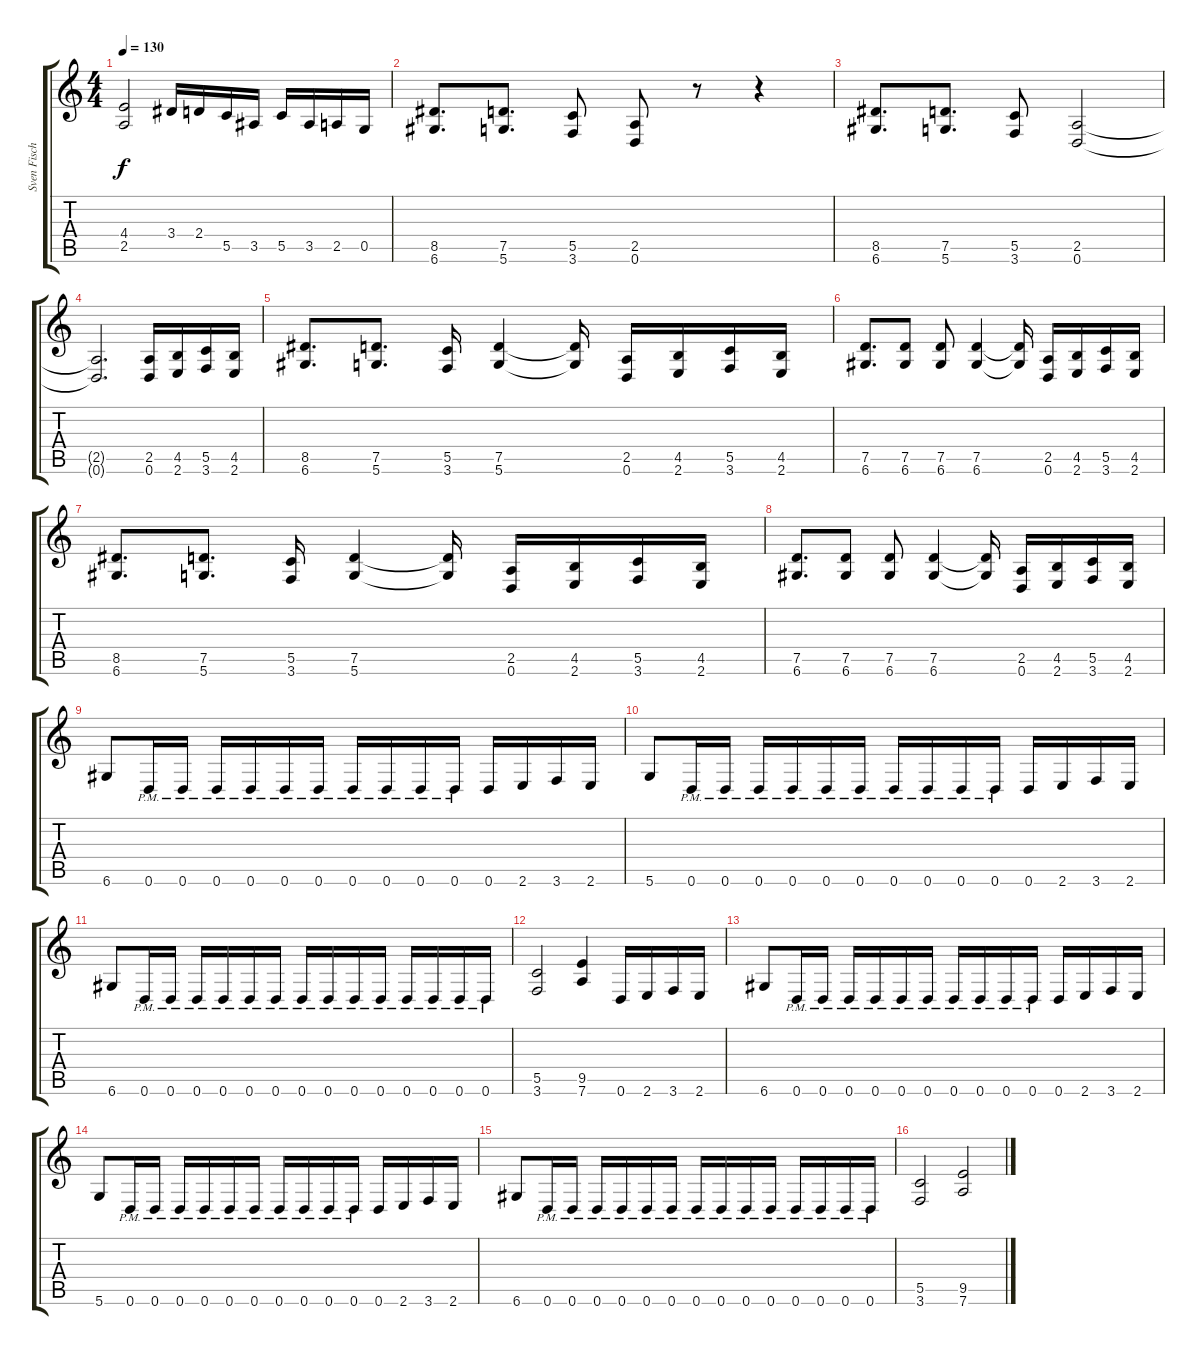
\track ("Sven Fischer" "Sven Fisch") {instrument distortionguitar}
\staff {score tabs}
\tuning (D4 A3 F3 C3 G2 D2) {hide}
\ts (4 4)
\tempo 130
\clef g2
\ks c
(4.4 2.5).2{dy f} 3.4.16 2.4.16 5.5.16 3.5.16 5.5.16 3.5.16 2.5.16 0.5.16 |
(8.5 6.6).8{d} (7.5 5.6).8{d} (5.5 3.6).8 (2.5 0.6).8 r.8 r.4 |
(8.5 6.6).8{d} (7.5 5.6).8{d} (5.5 3.6).8 (2.5 0.6).2 |
(2.5{t} 0.6{t}).2{d} (2.5 0.6).16 (4.5 2.6).16 (5.5 3.6).16 (4.5 2.6).16 |
(8.5 6.6).8{d} (7.5 5.6).8{d} (5.5 3.6).16 (7.5 5.6).4 (7.5{t} 5.6{t}).16 (2.5 0.6).16 (4.5 2.6).16 (5.5 3.6).16 (4.5 2.6).16 |
(7.5 6.6).8{d} (7.5 6.6).8 (7.5 6.6).8 (7.5 6.6).4 (7.5{t} 6.6{t}).16 (2.5 0.6).16 (4.5 2.6).16 (5.5 3.6).16 (4.5 2.6).16 |
(8.5 6.6).8{d} (7.5 5.6).8{d} (5.5 3.6).16 (7.5 5.6).4 (7.5{t} 5.6{t}).16 (2.5 0.6).16 (4.5 2.6).16 (5.5 3.6).16 (4.5 2.6).16 |
(7.5 6.6).8{d} (7.5 6.6).8 (7.5 6.6).8 (7.5 6.6).4 (7.5{t} 6.6{t}).16 (2.5 0.6).16 (4.5 2.6).16 (5.5 3.6).16 (4.5 2.6).16 |
6.6.8 0.6{pm}.16 0.6{pm}.16 0.6{pm}.16 0.6{pm}.16 0.6{pm}.16 0.6{pm}.16 0.6{pm}.16 0.6{pm}.16 0.6{pm}.16 0.6{pm}.16 0.6.16 2.6.16 3.6.16 2.6.16 |
5.6.8 0.6{pm}.16 0.6{pm}.16 0.6{pm}.16 0.6{pm}.16 0.6{pm}.16 0.6{pm}.16 0.6{pm}.16 0.6{pm}.16 0.6{pm}.16 0.6{pm}.16 0.6.16 2.6.16 3.6.16 2.6.16 |
6.6.8 0.6{pm}.16 0.6{pm}.16 0.6{pm}.16 0.6{pm}.16 0.6{pm}.16 0.6{pm}.16 0.6{pm}.16 0.6{pm}.16 0.6{pm}.16 0.6{pm}.16 0.6{pm}.16 0.6{pm}.16 0.6{pm}.16 0.6{pm}.16 |
(5.5 3.6).2 (9.5 7.6).4 0.6.16 2.6.16 3.6.16 2.6.16 |
6.6.8 0.6{pm}.16 0.6{pm}.16 0.6{pm}.16 0.6{pm}.16 0.6{pm}.16 0.6{pm}.16 0.6{pm}.16 0.6{pm}.16 0.6{pm}.16 0.6{pm}.16 0.6.16 2.6.16 3.6.16 2.6.16 |
5.6.8 0.6{pm}.16 0.6{pm}.16 0.6{pm}.16 0.6{pm}.16 0.6{pm}.16 0.6{pm}.16 0.6{pm}.16 0.6{pm}.16 0.6{pm}.16 0.6{pm}.16 0.6.16 2.6.16 3.6.16 2.6.16 |
6.6.8 0.6{pm}.16 0.6{pm}.16 0.6{pm}.16 0.6{pm}.16 0.6{pm}.16 0.6{pm}.16 0.6{pm}.16 0.6{pm}.16 0.6{pm}.16 0.6{pm}.16 0.6{pm}.16 0.6{pm}.16 0.6{pm}.16 0.6{pm}.16 |
(5.5 3.6).2 (9.5 7.6).2
